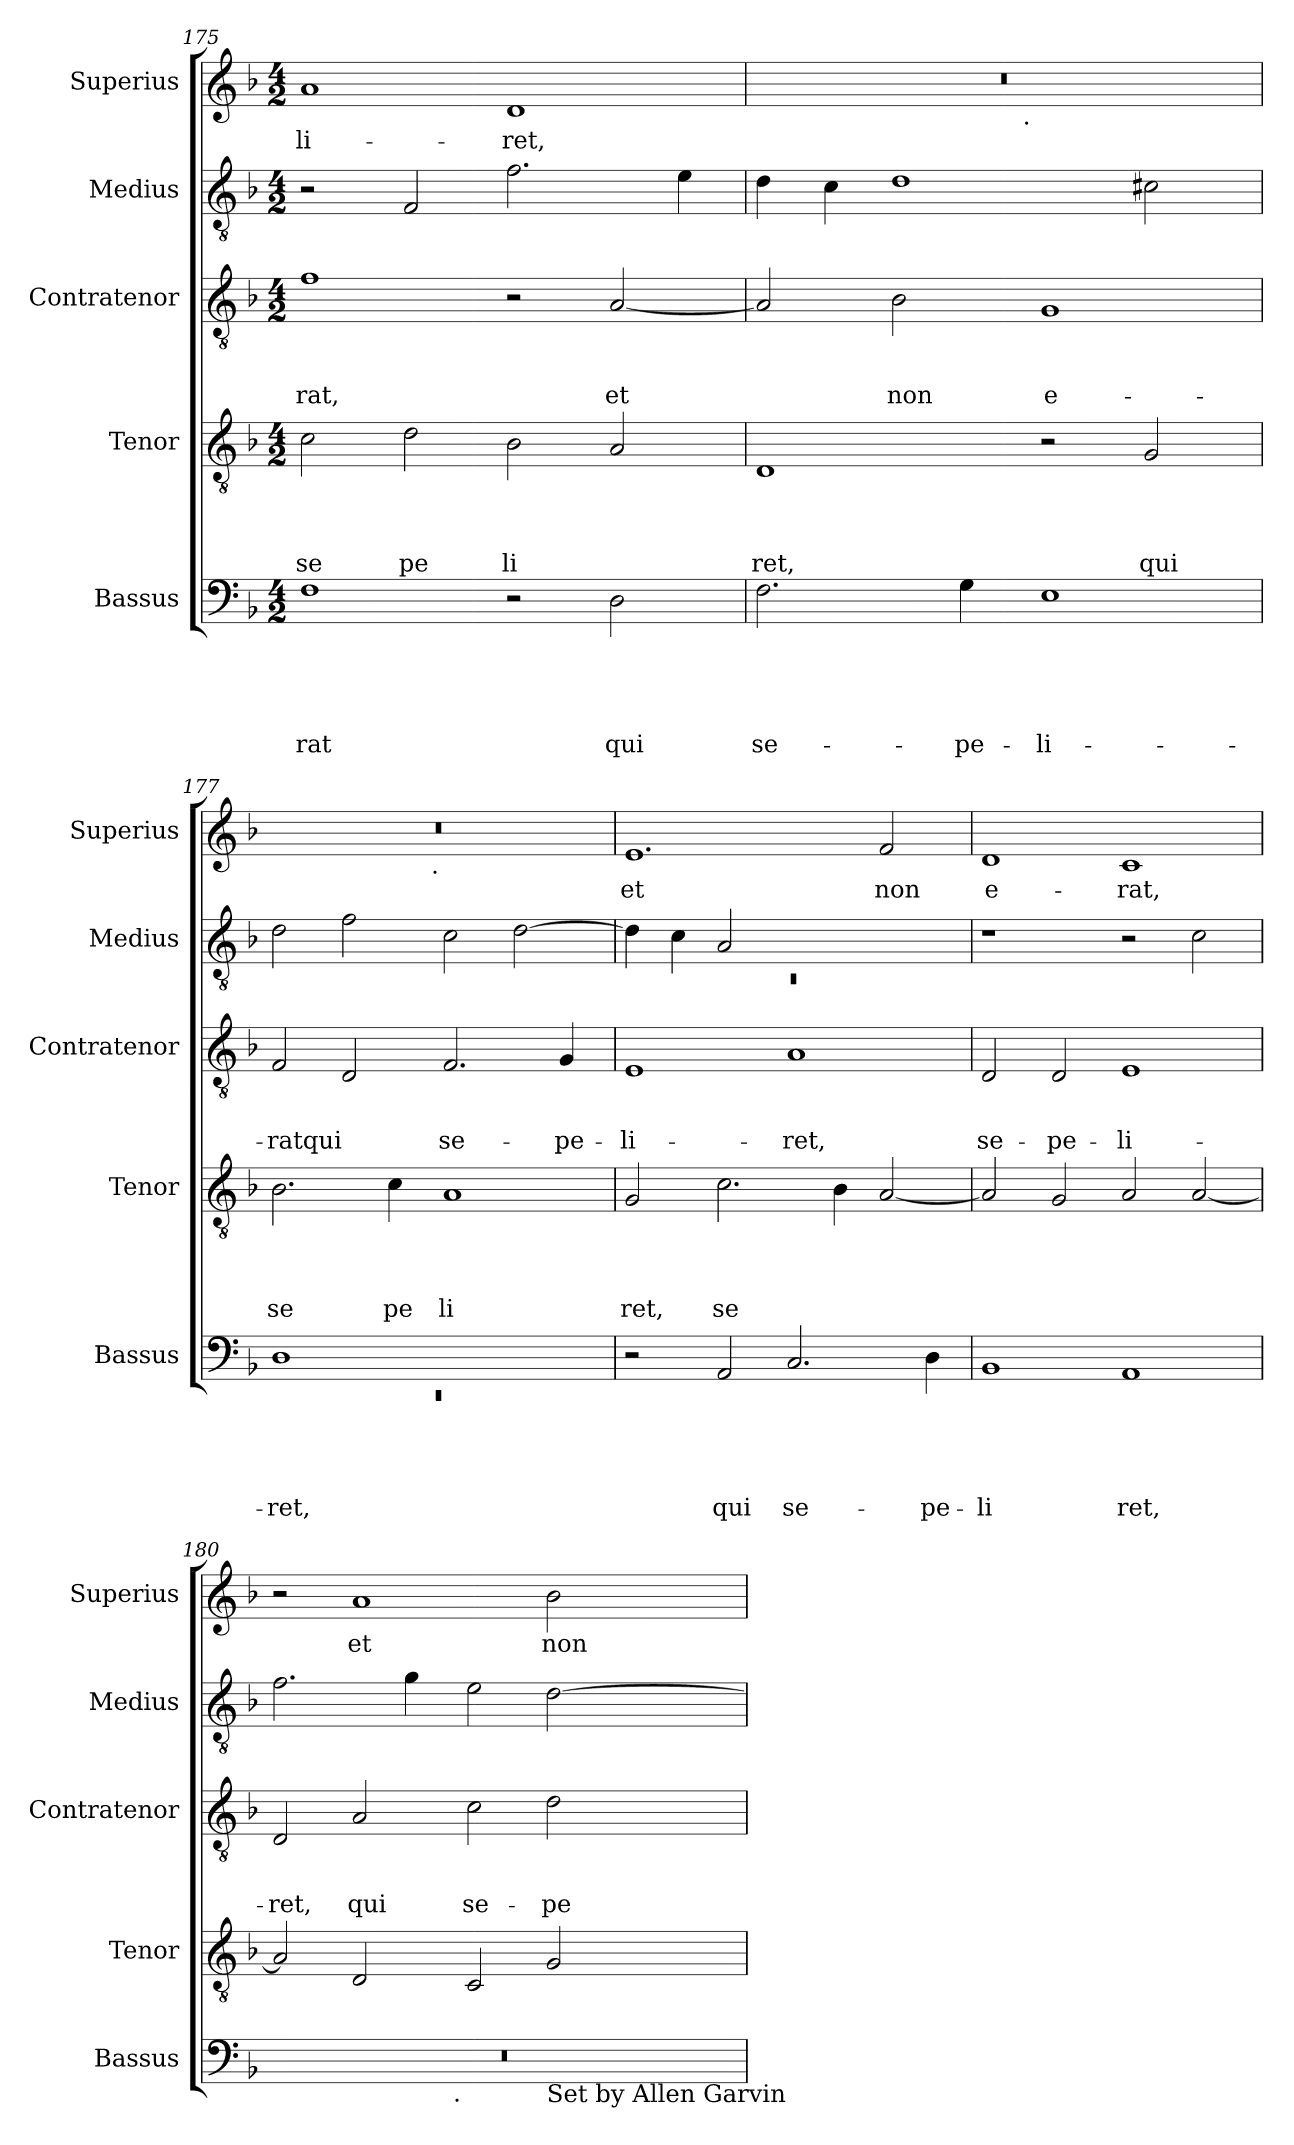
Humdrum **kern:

**kern	**text	**text	**text	**text	**text	**kern	**text	**text	**text	**text	**kern	**text	**text	**text	**kern	**kern	**text
*part5	*part5	*part5	*part5	*part5	*part5	*part4	*part4	*part4	*part4	*part4	*part3	*part3	*part3	*part3	*part2	*part1	*part1
*staff5	*staff5	*staff5	*staff5	*staff5	*staff5	*staff4	*staff4	*staff4	*staff4	*staff4	*staff3	*staff3	*staff3	*staff3	*staff2	*staff1	*staff1
*I"Bassus	*	*	*	*	*	*I"Tenor	*	*	*	*	*I"Contratenor	*	*	*	*I"Medius	*I"Superius	*
*I'Bassus	*	*	*	*	*	*I'Tenor	*	*	*	*	*I'Contratenor	*	*	*	*I'Medius	*I'Superius	*
*clefF4	*	*	*	*	*	*clefGv2	*	*	*	*	*clefGv2	*	*	*	*clefGv2	*clefG2	*
*k[b-]	*	*	*	*	*	*k[b-]	*	*	*	*	*k[b-]	*	*	*	*k[b-]	*k[b-]	*
*F:	*	*	*	*	*	*F:	*	*	*	*	*F:	*	*	*	*F:	*F:	*
*M4/2	*	*	*	*	*	*M4/2	*	*	*	*	*M4/2	*	*	*	*M4/2	*M4/2	*
=175	=175	=175	=175	=175	=175	=175	=175	=175	=175	=175	=175	=175	=175	=175	=175	=175	=175
!	!	!	!	!	!LO:LY:b	!	!	!	!	!LO:LY:b	!	!	!	!LO:LY:b	!	!	!LO:LY:b
1F	.	.	.	.	-rat	2c\	.	.	.	se	1f	.	.	-rat,	2r	1a	-li-
!	!	!	!	!	!	!	!	!	!	!LO:LY:b	!	!	!	!	!	!	!
.	.	.	.	.	.	2d\	.	.	.	pe	.	.	.	.	2F/	.	.
!	!	!	!	!	!	!	!	!	!	!LO:LY:b	!	!	!	!	!	!	!LO:LY:b
2r	.	.	.	.	.	2B-\	.	.	.	li	2r	.	.	.	2.f\	1d	-ret,
!	!	!	!	!	!LO:LY:b	!	!	!	!	!	!	!	!	!LO:LY:b	!	!	!
2D\	.	.	.	.	qui	2A/	.	.	.	.	[<2A/	.	.	et	.	.	.
.	.	.	.	.	.	.	.	.	.	.	.	.	.	.	4e\	.	.
=176	=176	=176	=176	=176	=176	=176	=176	=176	=176	=176	=176	=176	=176	=176	=176	=176	=176
!	!	!	!	!	!LO:LY:b	!	!	!	!	!LO:LY:b	!	!	!	!	!	!	!
*	*	*	*	*	*	*	*	*	*	*	*	*	*	*	*	*^	*
2.F\	.	.	.	.	se-	1D	.	.	.	ret,	2A/]	.	.	.	4d\	0r	2ryy	.
.	.	.	.	.	.	.	.	.	.	.	.	.	.	.	4c\	.	.	.
!	!	!	!	!	!	!	!	!	!	!	!	!	!	!LO:LY:b	!	!	!	!
.	.	.	.	.	.	.	.	.	.	.	2B-\	.	.	non	1d	.	4...ryy	.
!	!	!	!	!	!LO:LY:b	!	!	!	!	!	!	!	!	!	!	!	!	!
4G\	.	.	.	.	-pe-	.	.	.	.	.	.	.	.	.	.	.	.	.
!	!	!	!	!	!	!	!	!	!	!	!	!	!	!	!	!	!LO:TX:b:t=.	!
.	.	.	.	.	.	.	.	.	.	.	.	.	.	.	.	.	1ryy	.
!	!	!	!	!	!LO:LY:b	!	!	!	!	!	!	!	!	!LO:LY:b	!	!	!	!
1E	.	.	.	.	-li-	2r	.	.	.	.	1G	.	.	e-	.	.	.	.
!	!	!	!	!	!	!	!	!	!	!LO:LY:b	!	!	!	!	!	!	!	!
.	.	.	.	.	.	2G/	.	.	.	qui	.	.	.	.	2c#X\	.	.	.
.	.	.	.	.	.	.	.	.	.	.	.	.	.	.	.	.	32ryy	.
=177	=177	=177	=177	=177	=177	=177	=177	=177	=177	=177	=177	=177	=177	=177	=177	=177	=177	=177
*^	*	*	*	*	*	*	*	*	*	*	*	*	*	*	*	*	*	*
!	!LO:N:vis=1	!	!	!	!	!LO:LY:b	!	!	!	!	!LO:LY:b	!	!	!	!LO:LY:b	!	!	!	!
1D	0rEE	.	.	.	.	-ret,	2.B-\	.	.	.	se	2F/	.	.	-ratqui	2d\	0r	2ryy	.
.	.	.	.	.	.	.	.	.	.	.	.	2D/	.	.	.	2f\	.	4...ryy	.
!	!	!	!	!	!	!	!	!	!	!	!LO:LY:b	!	!	!	!	!	!	!	!
.	.	.	.	.	.	.	4c\	.	.	.	pe	.	.	.	.	.	.	.	.
!	!	!	!	!	!	!	!	!	!	!	!	!	!	!	!	!	!	!LO:TX:b:t=.	!
.	.	.	.	.	.	.	.	.	.	.	.	.	.	.	.	.	.	1ryy	.
!	!	!	!	!	!	!	!	!	!	!	!LO:LY:b	!	!	!	!LO:LY:b	!	!	!	!
1ryy	.	.	.	.	.	.	1A	.	.	.	li	2.F/	.	.	se-	2c\	.	.	.
.	.	.	.	.	.	.	.	.	.	.	.	.	.	.	.	[>2d\	.	.	.
!	!	!	!	!	!	!	!	!	!	!	!	!	!	!	!LO:LY:b	!	!	!	!
.	.	.	.	.	.	.	.	.	.	.	.	4G/	.	.	-pe-	.	.	.	.
.	.	.	.	.	.	.	.	.	.	.	.	.	.	.	.	.	.	32ryy	.
=178	=178	=178	=178	=178	=178	=178	=178	=178	=178	=178	=178	=178	=178	=178	=178	=178	=178	=178	=178
*	*	*	*	*	*	*	*	*	*	*	*	*	*	*	*	*^	*	*	*
!	!	!	!	!	!	!	!	!	!	!	!LO:LY:b	!	!	!	!LO:LY:b	!	!LO:N:vis=1	!	!	!LO:LY:b
*v	*v	*	*	*	*	*	*	*	*	*	*	*	*	*	*	*	*	*v	*v	*
2r	.	.	.	.	.	2G/	.	.	.	ret,	1E	.	.	-li-	4d\]	0rC	1.e	et
.	.	.	.	.	.	.	.	.	.	.	.	.	.	.	4c\	.	.	.
!	!	!	!	!	!LO:LY:b	!	!	!	!	!LO:LY:b	!	!	!	!	!	!	!	!
2AA/	.	.	.	.	qui	2.c\	.	.	.	se	.	.	.	.	2A/	.	.	.
!	!	!	!	!	!LO:LY:b	!	!	!	!	!	!	!	!	!LO:LY:b	!	!	!	!
2.C/	.	.	.	.	se-	.	.	.	.	.	1A	.	.	-ret,	1ryy	.	.	.
.	.	.	.	.	.	4B-\	.	.	.	.	.	.	.	.	.	.	.	.
!	!	!	!	!	!	!	!	!	!	!	!	!	!	!	!	!	!	!LO:LY:b
.	.	.	.	.	.	[<2A/	.	.	.	.	.	.	.	.	.	.	2f/	non
!	!	!	!	!	!LO:LY:b	!	!	!	!	!	!	!	!	!	!	!	!	!
4D\	.	.	.	.	-pe-	.	.	.	.	.	.	.	.	.	.	.	.	.
*	*	*	*	*	*	*	*	*	*	*	*	*	*	*	*v	*v	*	*
!!LO:LB:g=z
=179	=179	=179	=179	=179	=179	=179	=179	=179	=179	=179	=179	=179	=179	=179	=179	=179	=179
!	!	!	!	!	!LO:LY:b	!	!	!	!	!	!	!	!	!LO:LY:b	!	!	!LO:LY:b
1BB-	.	.	.	.	-li	2A/]	.	.	.	.	2D/	.	.	se-	1r	1d	e-
!	!	!	!	!	!	!	!	!	!	!	!	!	!	!LO:LY:b	!	!	!
.	.	.	.	.	.	2G/	.	.	.	.	2D/	.	.	-pe-	.	.	.
!	!	!	!	!	!LO:LY:b	!	!	!	!	!	!	!	!	!LO:LY:b	!	!	!LO:LY:b
1AA	.	.	.	.	ret,	2A/	.	.	.	.	1E	.	.	-li-	2r	1c	-rat,
.	.	.	.	.	.	[<2A/	.	.	.	.	.	.	.	.	2c\	.	.
=180	=180	=180	=180	=180	=180	=180	=180	=180	=180	=180	=180	=180	=180	=180	=180	=180	=180
!	!	!	!	!	!	!	!	!	!	!	!	!	!	!LO:LY:b	!	!	!
*^	*	*	*	*	*	*	*	*	*	*	*	*	*	*	*	*	*
*	*^	*	*	*	*	*	*	*	*	*	*	*	*	*	*	*	*	*
0r	2ryy	1.ryy	.	.	.	.	.	2A/]	.	.	.	.	2D/	.	.	-ret,	2.f\	2r	.
!	!	!	!	!	!	!	!	!	!	!	!	!	!	!	!	!LO:LY:b	!	!	!LO:LY:b
.	4...ryy	.	.	.	.	.	.	2D/	.	.	.	.	2A/	.	.	qui	.	1a	et
.	.	.	.	.	.	.	.	.	.	.	.	.	.	.	.	.	4g\	.	.
!	!LO:TX:b:t=.	!	!	!	!	!	!	!	!	!	!	!	!	!	!	!	!	!	!
.	1ryy	.	.	.	.	.	.	.	.	.	.	.	.	.	.	.	.	.	.
!	!	!	!	!	!	!	!	!	!	!	!	!	!	!	!	!LO:LY:b	!	!	!
.	.	.	.	.	.	.	.	2C/	.	.	.	.	2c\	.	.	se-	2e\	.	.
!	!	!LO:TX:b:t=Set by Allen Garvin	!	!	!	!	!	!	!	!	!	!	!	!	!	!	!	!	!
!	!	!	!	!	!	!	!	!	!	!	!	!	!	!	!	!LO:LY:b	!	!	!LO:LY:b
.	.	2ryy	.	.	.	.	.	2G/	.	.	.	.	2d\	.	.	-pe-	[>2d\	2b-\	non
.	32ryy	.	.	.	.	.	.	.	.	.	.	.	.	.	.	.	.	.	.
*v	*v	*v	*	*	*	*	*	*	*	*	*	*	*	*	*	*	*	*	*
=	=	=	=	=	=	=	=	=	=	=	=	=	=	=	=	=	=
*-	*-	*-	*-	*-	*-	*-	*-	*-	*-	*-	*-	*-	*-	*-	*-	*-	*-
